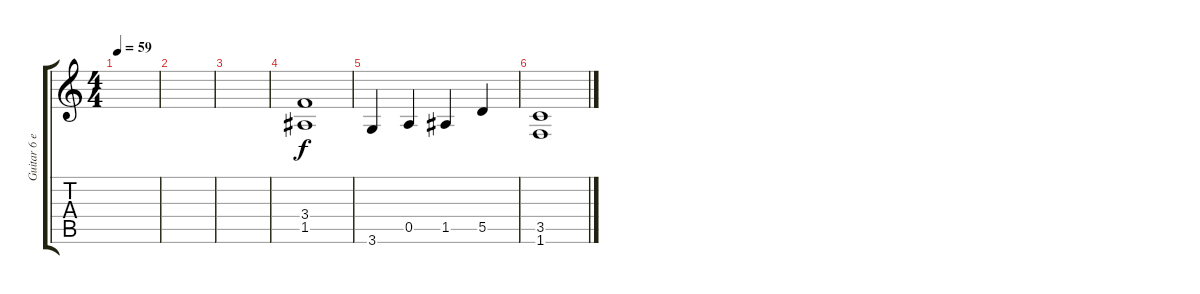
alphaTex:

\track ("Guitar 6 et  7" "Guitar 6 e") {instrument overdrivenguitar}
\staff {score tabs}
\tuning (E4 B3 G3 D3 A2 E2) {hide}
\ts (4 4)
\tempo 59
\clef g2
\ks c
|
|
|
(3.4 1.5).1 |
3.6.4 0.5.4 1.5.4 5.5.4 |
(3.5 1.6).1
